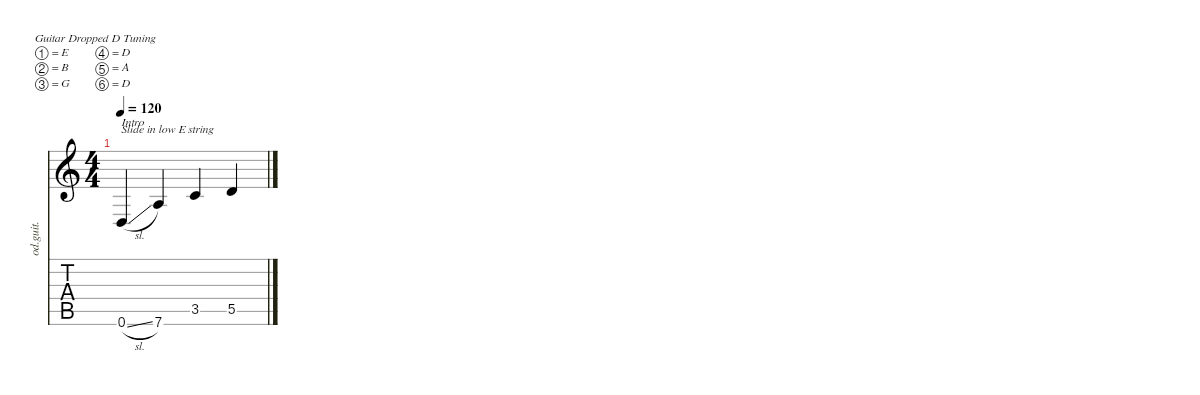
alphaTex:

\defaultSystemsLayout 4
\hideDynamics
\bracketExtendMode nobrackets
\otherSystemsTrackNameOrientation horizontal
\track ("Overdriven Guitar" "od.guit.") {instrument overdrivenguitar}
\staff {score tabs}
\tuning (E4 B3 G3 D3 A2 D2)
\ts (4 4)
\tempo 120
\clef g2
\ks c
0.6{sl}.4{txt "Intro\nSlide in low E string" dy mf instrument overdrivenguitar beam Up} 7.6.4{beam Up} 3.5.4{beam Up} 5.5.4{beam Up}
